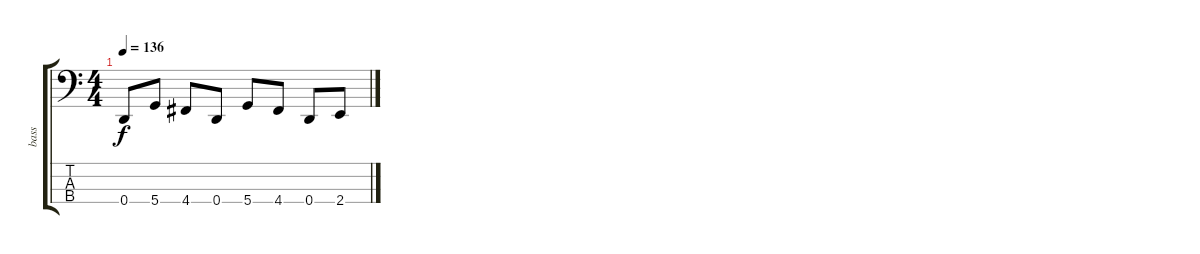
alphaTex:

\track ("bass" "bass") {instrument electricbassfinger}
\staff {score tabs}
\tuning (G2 D2 A1 D1) {hide}
\ts (4 4)
\tempo 136
\clef f4
\ks c
0.4.8{dy f} 5.4.8 4.4.8 0.4.8 5.4.8 4.4.8 0.4.8 2.4.8
